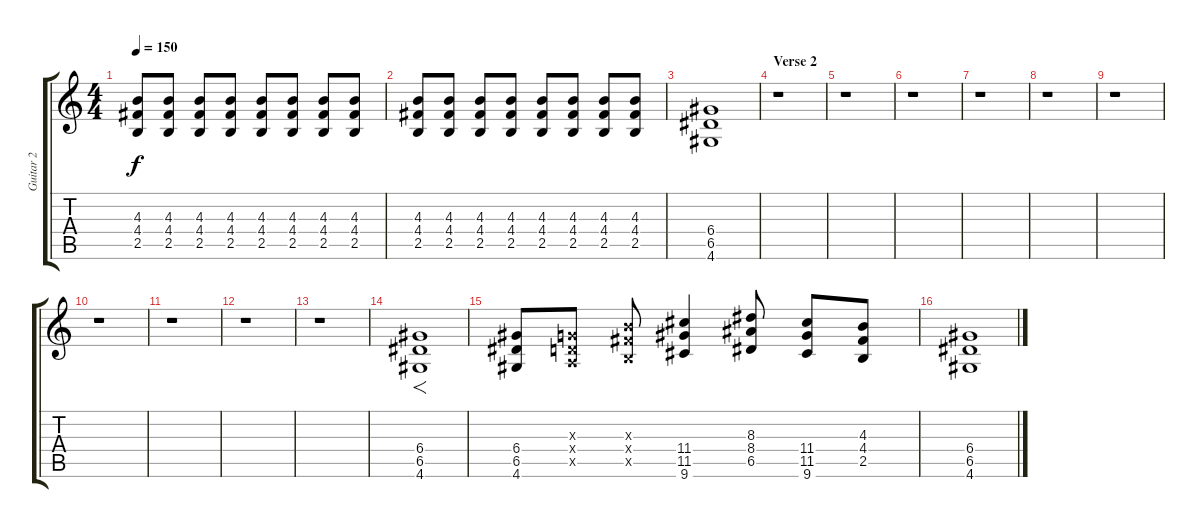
\track ("Guitar 2" "Guitar 2") {instrument overdrivenguitar}
\staff {score tabs}
\tuning (E4 B3 G3 D3 A2 E2) {hide}
\ts (4 4)
\tempo 150
\clef g2
\ks c
(4.3 4.4 2.5).8{dy f} (4.3 4.4 2.5).8 (4.3 4.4 2.5).8 (4.3 4.4 2.5).8 (4.3 4.4 2.5).8 (4.3 4.4 2.5).8 (4.3 4.4 2.5).8 (4.3 4.4 2.5).8 |
(4.3 4.4 2.5).8 (4.3 4.4 2.5).8 (4.3 4.4 2.5).8 (4.3 4.4 2.5).8 (4.3 4.4 2.5).8 (4.3 4.4 2.5).8 (4.3 4.4 2.5).8 (4.3 4.4 2.5).8 |
(6.4 6.5 4.6).1 |
\section ("" "Verse 2")
r.1 |
r.1 |
r.1 |
r.1 |
r.1 |
r.1 |
r.1 |
r.1 |
r.1 |
r.1 |
(6.4 6.5 4.6).1{f volume 9} |
(6.4 6.5 4.6).8{volume 10} (0.3{x} 0.4{x} 0.5{x}).8 (4.3{x} 4.4{x} 2.5{x}).8 (11.4 11.5 9.6).4 (8.3 8.4 6.5).8 (11.4 11.5 9.6).8 (4.3 4.4 2.5).8 |
(6.4 6.5 4.6).1
